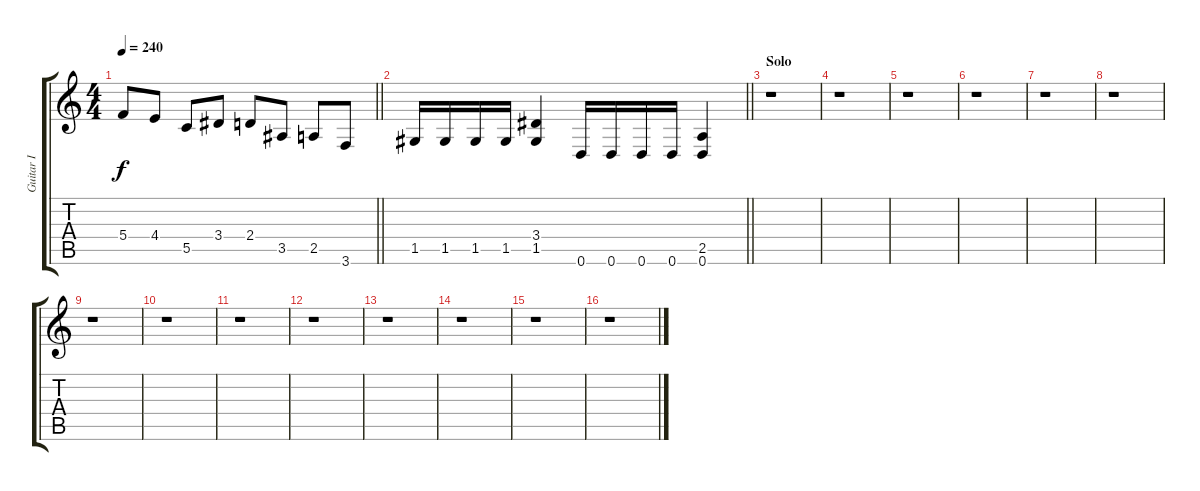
\track ("Guitar I" "Guitar I") {instrument distortionguitar}
\staff {score tabs}
\tuning (D4 A3 F3 C3 G2 D2) {hide}
\ts (4 4)
\tempo 240
\clef g2
\barLineRight lightlight
\ks c
5.4.8{dy f} 4.4.8 5.5.8 3.4.8 2.4.8 3.5.8 2.5.8 3.6.8 |
\section ("" "")
\barLineRight lightlight
1.5.16 1.5.16 1.5.16 1.5.16 (3.4 1.5).4 0.6.16 0.6.16 0.6.16 0.6.16 (2.5 0.6).4 |
\section ("" "Solo")
r.1 |
r.1 |
r.1 |
r.1 |
r.1 |
r.1 |
r.1 |
r.1 |
r.1 |
r.1 |
r.1 |
r.1 |
r.1 |
r.1
